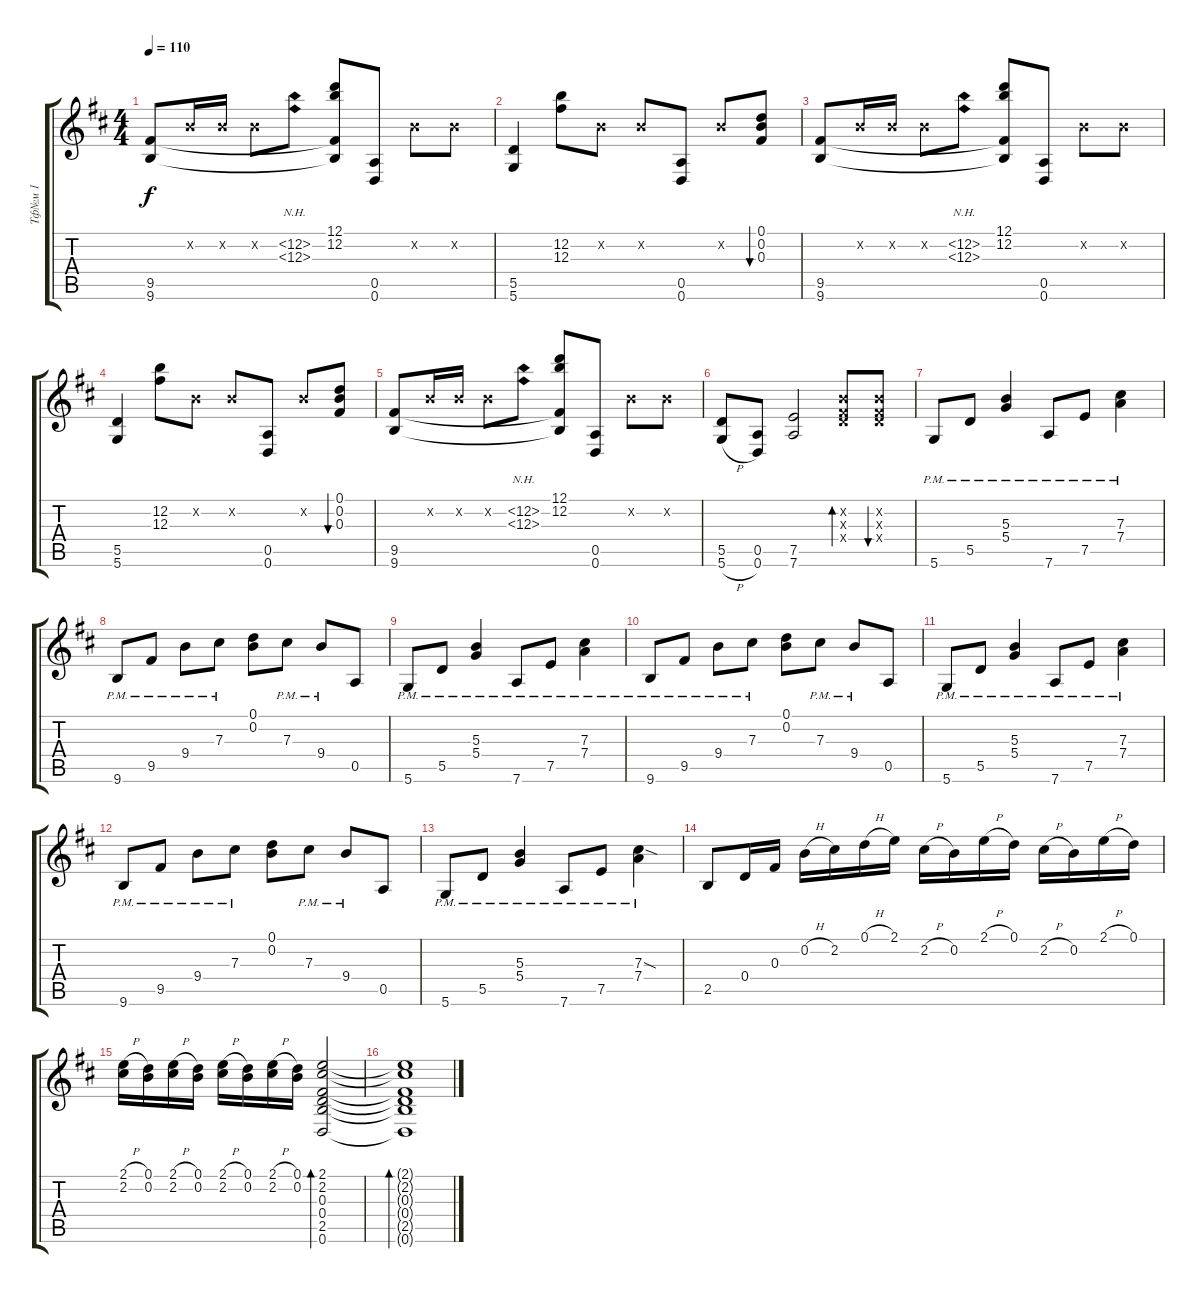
\track ("Тф№м 1" "Тф№м 1") {instrument acousticguitarsteel}
\staff {score tabs}
\tuning (D4 B3 Gb3 D3 A2 D2) {hide}
\ts (4 4)
\tempo 110
\clef g2
\ks d
(9.5 9.6).8{dy f} 0.2{x}.16 0.2{x}.16 0.2{x}.8 (12.2{nh} 12.3{nh}).8 (12.1 12.2 9.5{t} 9.6{t}).8 (0.5 0.6).8 0.2{x}.8 0.2{x}.8 |
(5.5 5.6).4 (12.2 12.3).8 0.2{x}.8 0.2{x}.8 (0.5 0.6).8 0.2{x}.8 (0.1 0.2 0.3).8{bu 60} |
(9.5 9.6).8 0.2{x}.16 0.2{x}.16 0.2{x}.8 (12.2{nh} 12.3{nh}).8 (12.1 12.2 9.5{t} 9.6{t}).8 (0.5 0.6).8 0.2{x}.8 0.2{x}.8 |
(5.5 5.6).4 (12.2 12.3).8 0.2{x}.8 0.2{x}.8 (0.5 0.6).8 0.2{x}.8 (0.1 0.2 0.3).8{bu 60} |
(9.5 9.6).8 0.2{x}.16 0.2{x}.16 0.2{x}.8 (12.2{nh} 12.3{nh}).8 (12.1 12.2 9.5{t} 9.6{t}).8 (0.5 0.6).8 0.2{x}.8 0.2{x}.8 |
(5.5 5.6{h}).8 (0.5 0.6).8 (7.5 7.6).2 (0.2{x} 0.3{x} 0.4{x}).8{bd 60} (0.2{x} 0.3{x} 0.4{x}).8{bu 60} |
5.6{pm}.8 5.5{pm}.8 (5.3{pm} 5.4).4 7.6{pm}.8 7.5{pm}.8 (7.3{pm} 7.4{pm}).4 |
9.6{pm}.8 9.5{pm}.8 9.4{pm}.8 7.3{pm}.8 (0.1 0.2).8 7.3{pm}.8 9.4{pm}.8 0.5.8 |
5.6{pm}.8 5.5{pm}.8 (5.3{pm} 5.4).4 7.6{pm}.8 7.5{pm}.8 (7.3{pm} 7.4{pm}).4 |
9.6{pm}.8 9.5{pm}.8 9.4{pm}.8 7.3{pm}.8 (0.1 0.2).8 7.3{pm}.8 9.4{pm}.8 0.5.8 |
5.6{pm}.8 5.5{pm}.8 (5.3{pm} 5.4).4 7.6{pm}.8 7.5{pm}.8 (7.3{pm} 7.4{pm}).4 |
9.6{pm}.8 9.5{pm}.8 9.4{pm}.8 7.3{pm}.8 (0.1 0.2).8 7.3{pm}.8 9.4{pm}.8 0.5.8 |
5.6{pm}.8 5.5{pm}.8 (5.3{pm} 5.4).4 7.6{pm}.8 7.5{pm}.8 (7.3{sod pm} 7.4{pm}).4 |
2.5.8 0.4.16 0.3.16 0.2{h}.16 2.2.16 0.1{h}.16 2.1.16 2.2{h}.16 0.2.16 2.1{h}.16 0.1.16 2.2{h}.16 0.2.16 2.1{h}.16 0.1.16 |
(2.1{h} 2.2).16 (0.1 0.2).16 (2.1{h} 2.2).16 (0.1 0.2).16 (2.1{h} 2.2).16 (0.1 0.2).16 (2.1{h} 2.2).16 (0.1 0.2).16 (2.1 2.2 0.3 0.4 2.5 0.6).2{bd 240} |
(2.1{t} 2.2{t} 0.3{t} 0.4{t} 2.5{t} 0.6{t}).1{bd 240}
